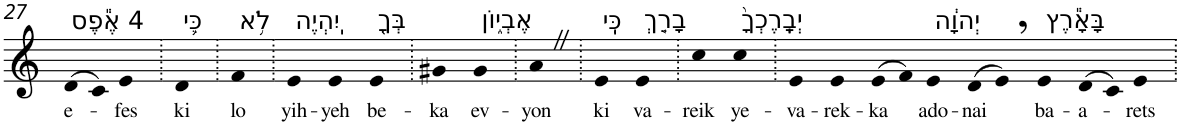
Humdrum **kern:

**kern	**text
*part1	*part1
*staff1	*staff1
*I"Piano	*
*I'Pno	*
!!LO:PB:g=z
*clefG2	*
*k[]	*
=27	=27
!LO:TX:a:t=4 אֶ֕פֶס	!
!	!LO:LY:b
(>8d	e-
8c)	.
!	!LO:LY:b
4e	-fes
=28.	=28.
!LO:TX:a:t=כִּ֛י	!
!	!LO:LY:b
4d	ki
=29.	=29.
!LO:TX:a:t=לֹ֥א	!
!	!LO:LY:b
4f	lo
=30.	=30.
!LO:TX:a:t=יִֽהְיֶה	!
!	!LO:LY:b
4e	yih-
!	!LO:LY:b
4e	-yeh
!LO:TX:a:t=בְּךָ֖	!
!	!LO:LY:b
4e	be-
=31.	=31.
!	!LO:LY:b
4g#X	-ka
!LO:TX:a:t=אֶבְי֑וֹן	!
!	!LO:LY:b
4g#	ev-
=32.	=32.
!	!LO:LY:b
4aZ	-yon
=33.	=33.
!LO:TX:a:t=כִּֽי	!
!	!LO:LY:b
4e	ki
!LO:TX:a:t=בָרֵ֤ךְ	!
!	!LO:LY:b
4e	va-
=34.	=34.
!	!LO:LY:b
4cc	-reik
!LO:TX:a:t=יְבָֽרֶכְךָ֙	!
!	!LO:LY:b
4cc	ye-
=35.	=35.
!	!LO:LY:b
4e	-va-
!	!LO:LY:b
4e	-rek-
!	!LO:LY:b
(>8e	-ka
8f)	.
!LO:TX:a:t=יְהוָ֔ה	!
!	!LO:LY:b
4e	ado-
!	!LO:LY:b
(>8d	-nai
8e,)	.
!LO:TX:a:t=בָּאָ֕רֶץ	!
!	!LO:LY:b
4e	ba-
!	!LO:LY:b
(>8d	-a-
8c)	.
!	!LO:LY:b
4e	-rets
=.	=.
*-	*-
